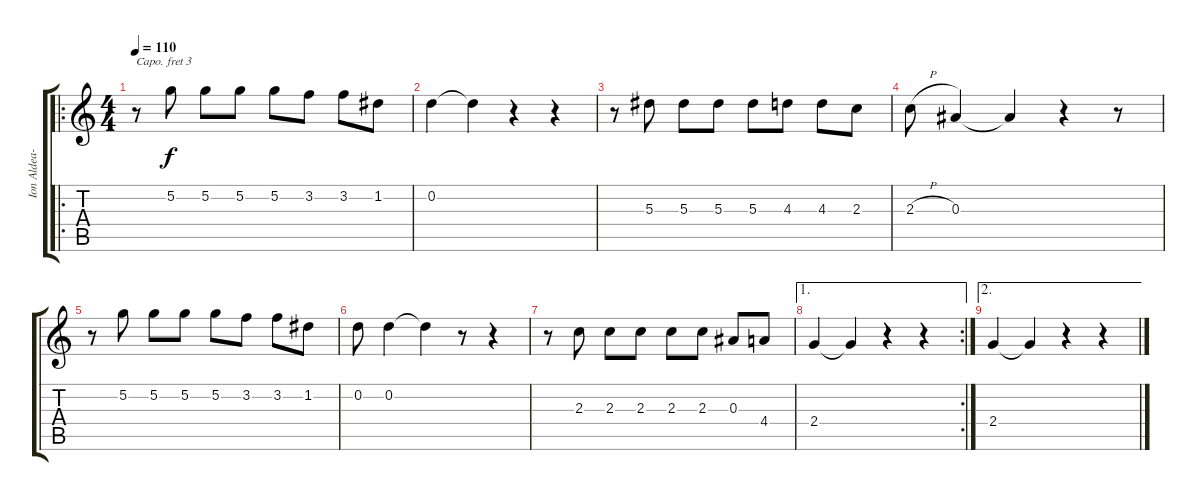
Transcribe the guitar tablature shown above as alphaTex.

\track ("Ion Aldea-Teodorovici" "Ion Aldea-") {instrument electricguitarjazz}
\staff {score tabs}
\capo 3
\tuning (E4 B3 G3 D3 A2 E2) {hide}
\ro
\ts (4 4)
\tempo 110
\clef g2
\ks c
r.8{dy f} 5.2.8 5.2.8 5.2.8 5.2.8 3.2.8 3.2.8 1.2.8 |
0.2.4 0.2{t}.4 r.4 r.4 |
r.8 5.3.8 5.3.8 5.3.8 5.3.8 4.3.8 4.3.8 2.3.8 |
2.3{h}.8 0.3.4 0.3{t}.4 r.4 r.8 |
r.8 5.2.8 5.2.8 5.2.8 5.2.8 3.2.8 3.2.8 1.2.8 |
0.2.8 0.2.4 0.2{t}.4 r.8 r.4 |
r.8 2.3.8 2.3.8 2.3.8 2.3.8 2.3.8 0.3.8 4.4.8 |
\ae 1
\rc 2
2.4.4 2.4{t}.4 r.4 r.4 |
\ae 2
2.4.4 2.4{t}.4 r.4 r.4
